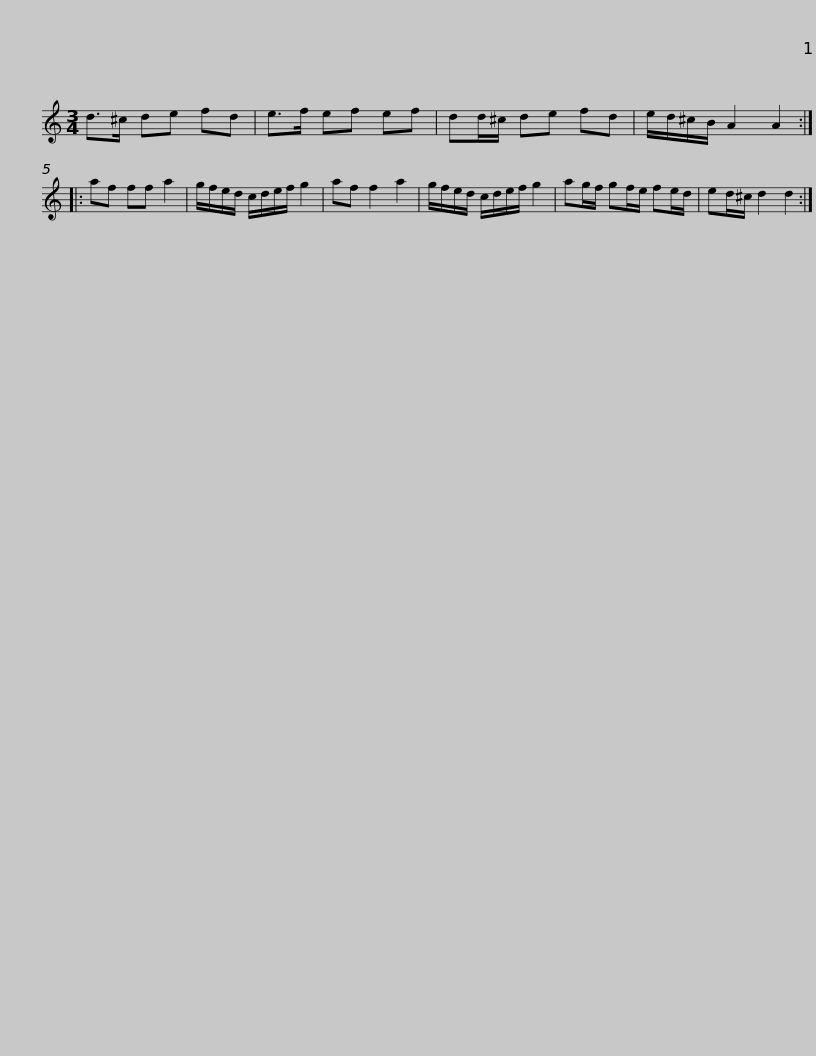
X:1
L:1/8
M:3/4
I:linebreak $
K:C
V:1 treble
V:1
 d>^c de fd | e>f ef ef | dd/^c/ de fd | e/d/^c/B/ A2 A2 :: af ff a2 | %5
 g/f/e/d/ c/d/e/f/ g2 |$ af f2 a2 | g/f/e/d/ c/d/e/f/ g2 | ag/f/ gf/e/ fe/d/ | ed/^c/ d2 d2 :| %10
